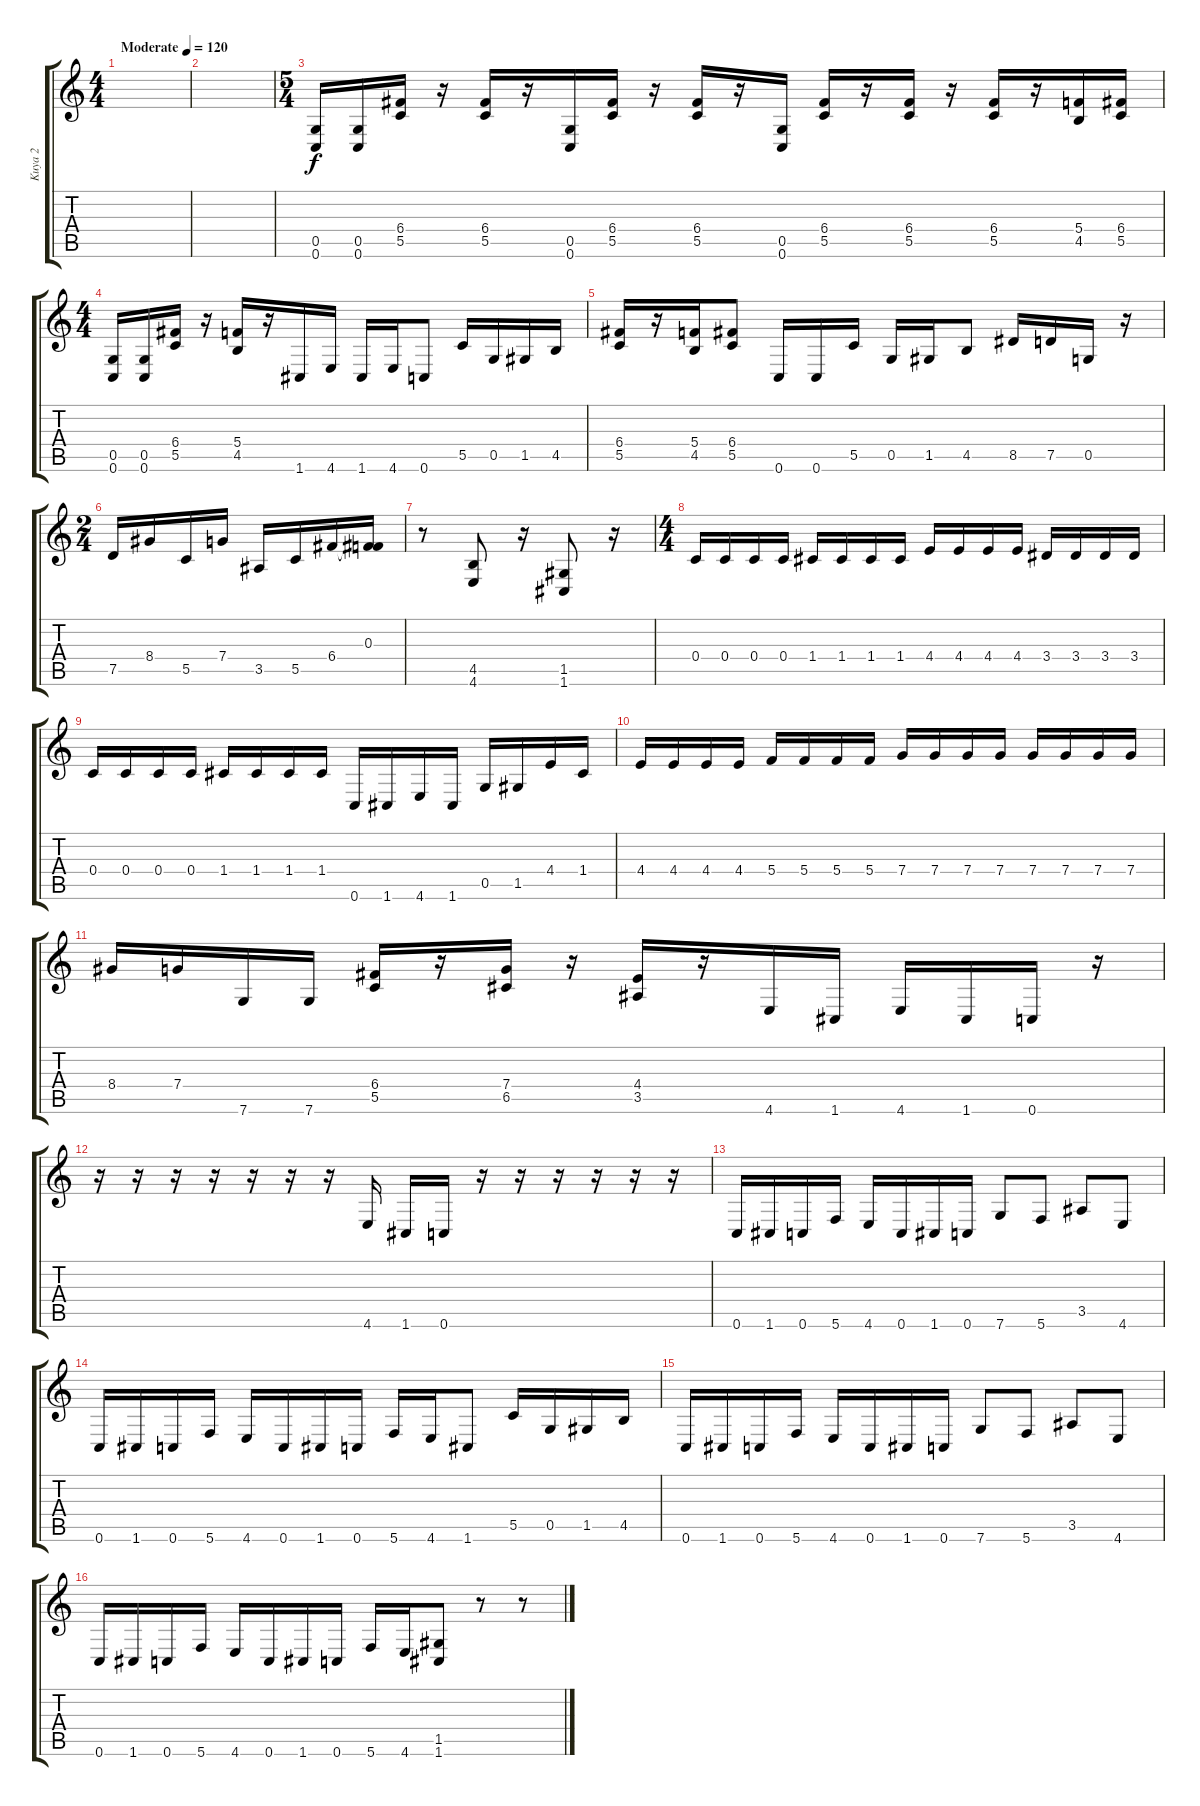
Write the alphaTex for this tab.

\track ("Kuya 2" "Kuya 2") {instrument overdrivenguitar}
\staff {score tabs}
\tuning (D4 A3 F3 C3 G2 C2) {hide}
\ts (4 4)
\tempo (120 "Moderate")
\clef g2
\ks c
|
|
\ts (5 4)
(0.5 0.6).16 (0.5 0.6).16 (6.4 5.5).16 r.16 (6.4 5.5).16 r.16 (0.5 0.6).16 (6.4 5.5).16 r.16 (6.4 5.5).16 r.16 (0.5 0.6).16 (6.4 5.5).16 r.16 (6.4 5.5).16 r.16 (6.4 5.5).16 r.16 (5.4 4.5).16 (6.4 5.5).16 |
\ts (4 4)
(0.5 0.6).16 (0.5 0.6).16 (6.4 5.5).16 r.16 (5.4 4.5).16 r.16 1.6.16 4.6.16 1.6.16 4.6.16 0.6.8 5.5.16 0.5.16 1.5.16 4.5.16 |
(6.4 5.5).16 r.16 (5.4 4.5).16 (6.4 5.5).8 0.6.16 0.6.16 5.5.16 0.5.16 1.5.16 4.5.8 8.5.16 7.5.16 0.5.16 r.16 |
\ts (2 4)
7.5.16 8.4.16 5.5.16 7.4.16 3.5.16 5.5.16 6.4.16 (0.3 6.4{t}).16 |
r.8 (4.5 4.6).8 r.16 (1.5 1.6).8 r.16 |
\ts (4 4)
0.4.16 0.4.16 0.4.16 0.4.16 1.4.16 1.4.16 1.4.16 1.4.16 4.4.16 4.4.16 4.4.16 4.4.16 3.4.16 3.4.16 3.4.16 3.4.16 |
0.4.16 0.4.16 0.4.16 0.4.16 1.4.16 1.4.16 1.4.16 1.4.16 0.6.16 1.6.16 4.6.16 1.6.16 0.5.16 1.5.16 4.4.16 1.4.16 |
4.4.16 4.4.16 4.4.16 4.4.16 5.4.16 5.4.16 5.4.16 5.4.16 7.4.16 7.4.16 7.4.16 7.4.16 7.4.16 7.4.16 7.4.16 7.4.16 |
8.4.16 7.4.16 7.6.16 7.6.16 (6.4 5.5).16 r.16 (7.4 6.5).16 r.16 (4.4 3.5).16 r.16 4.6.16 1.6.16 4.6.16 1.6.16 0.6.16 r.16 |
r.16 r.16 r.16 r.16 r.16 r.16 r.16 4.6.16 1.6.16 0.6.16 r.16 r.16 r.16 r.16 r.16 r.16 |
0.6.16 1.6.16 0.6.16 5.6.16 4.6.16 0.6.16 1.6.16 0.6.16 7.6.8 5.6.8 3.5.8 4.6.8 |
0.6.16 1.6.16 0.6.16 5.6.16 4.6.16 0.6.16 1.6.16 0.6.16 5.6.16 4.6.16 1.6.8 5.5.16 0.5.16 1.5.16 4.5.16 |
0.6.16 1.6.16 0.6.16 5.6.16 4.6.16 0.6.16 1.6.16 0.6.16 7.6.8 5.6.8 3.5.8 4.6.8 |
0.6.16 1.6.16 0.6.16 5.6.16 4.6.16 0.6.16 1.6.16 0.6.16 5.6.16 4.6.16 (1.5 1.6).8 r.8 r.8
